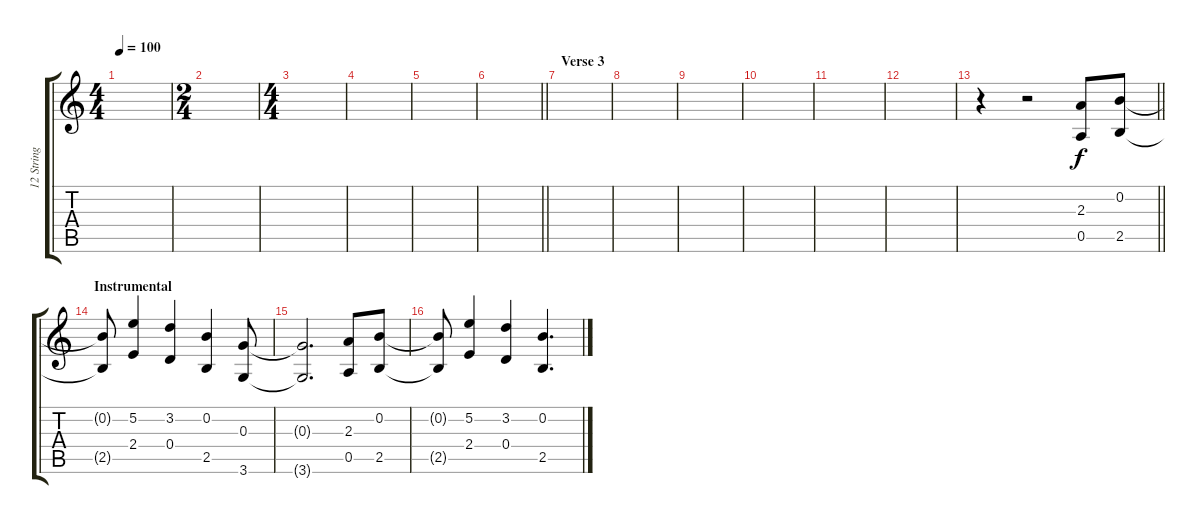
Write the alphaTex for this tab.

\track ("12 String" "12 String") {instrument acousticguitarsteel}
\staff {score tabs}
\tuning (E4 B3 G3 D3 A2 E2) {hide}
\ts (4 4)
\tempo 100
\clef g2
\ks c
|
\ts (2 4)
|
\ts (4 4)
|
|
|
\barLineRight lightlight
|
\section ("" "Verse 3")
|
|
|
|
|
|
\barLineRight lightlight
r.4 r.2 (2.3 0.5).8 (0.2 2.5).8 |
\section ("" "Instrumental")
(0.2{t} 2.5{t}).8 (5.2 2.4).4 (3.2 0.4).4 (0.2 2.5).4 (0.3 3.6).8 |
(0.3{t} 3.6{t}).2{d} (2.3 0.5).8 (0.2 2.5).8 |
(0.2{t} 2.5{t}).8 (5.2 2.4).4 (3.2 0.4).4 (0.2 2.5).4{d}
